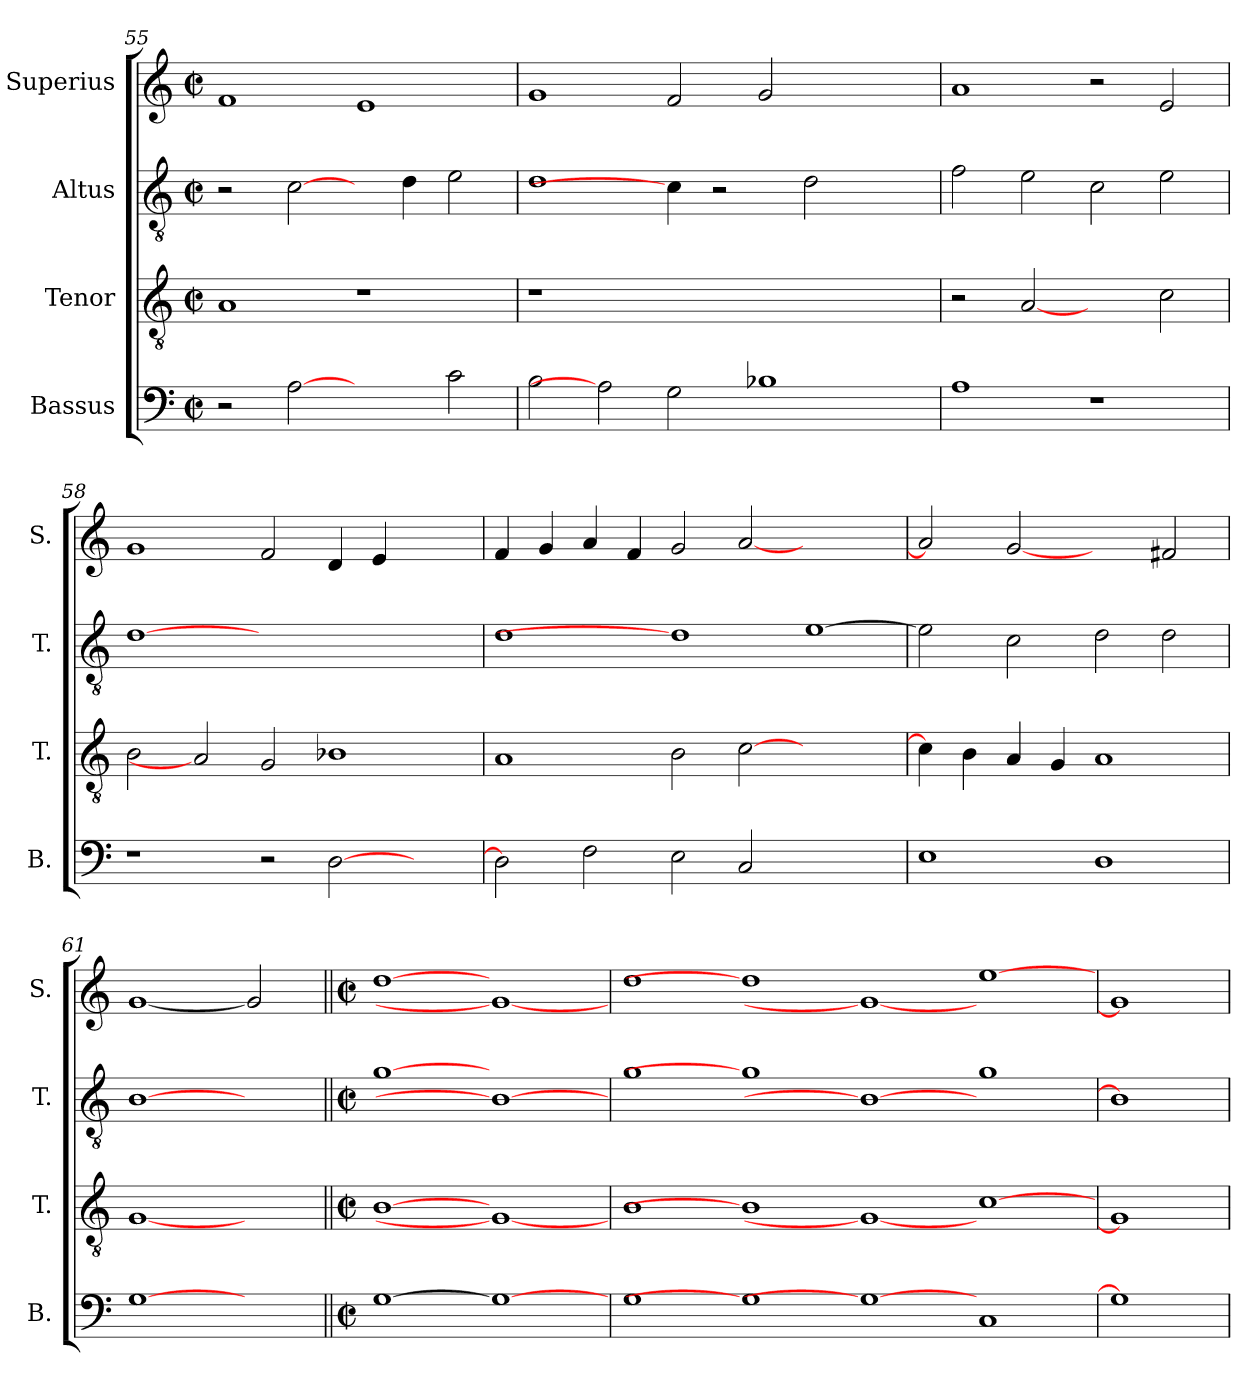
**kern	**kern	**kern	**kern
*part4	*part3	*part2	*part1
*staff4	*staff3	*staff2	*staff1
*I"Bassus	*I"Tenor	*I"Altus	*I"Superius
*I'B.	*I'T.	*I'T.	*I'S.
!!LO:LB:g=z
*clefF4	*clefGv2	*clefGv2	*clefG2
*	*ITrd7c12	*ITrd7c12	*
*k[]	*k[]	*k[]	*k[]
*C:	*C:	*C:	*C:
*M2/2	*M2/2	*M2/2	*M2/2
*met(c|)	*met(c|)	*met(c|)	*met(c|)
=55	=55	=55	=55
2r	1AAi	2r	1fi
[2Ai	.	[2Ci\	.
2ryy	1r	4ryy	1ei
.	.	4Di\	.
2ci\	.	2Ei\	.
=56	=56	=56	=56
!	!LO:N:vis=1	!	!
2Bi\	1r	1Di	1gi
2Ai]	.	.	.
2Gi\	1.ryy	4Ci\]	2fi/
.	.	2r	.
1B-Xi	.	.	2gi/
.	.	2Di\	.
.	.	.	2ryy
.	.	4ryy	.
=57	=57	=57	=57
1Ai	2r	2Fi\	1ai
.	[2AAi	2Ei\	.
1r	2ryy	2Ci\	2r
.	2Ci\	2Ei\	2ei/
!!LO:PB:g=z
=58	=58	=58	=58
1r	2BBi\	[1Di	1gi
.	2AAi]	.	.
2r	2GGi/	1.ryy	2fi/
[>2Di\	1BB-Xi	.	4di/
.	.	.	4ei/
2ryy	.	.	2ryy
=59	=59	=59	=59
2Di\]	1AAi	1Di	4fi/
.	.	.	4gi/
2Fi\	.	.	4ai/
.	.	.	4fi/
2Ei\	2BBi\	1Di]	2gi/
2Ci/	[>2Ci\	.	[<2ai/
1ryy	1ryy	[>1Ei	1ryy
=60	=60	=60	=60
1Ei	4Ci\]	2Ei\]	2ai/]
.	4BBi\	.	.
.	4AAi/	2Ci\	[2gi
.	4GGi/	.	.
1Di	1AAi	2Di\	2ryy
.	.	2Di\	2f#Xi/
=61	=61	=61	=61
[1Gi	[1GGi	[1BBi	[1gi
2ryy	2ryy	2ryy	2gi]
!!LO:LB:g=z
=62||	=62||	=62||	=62||
*M2/2	*M2/2	*M2/2	*M2/2
*met(c|)	*met(c|)	*met(c|)	*met(c|)
[1Gi	[1BBi	[1Gi	[1ddi
1Gi_	1GGi_	1BBi_	1gi_
=63	=63	=63	=63
1Gi	1BBi	1Gi	1ddi
1Gi]	1BBi]	1Gi]	1ddi]
1Gi_	1GGi_	1BBi_	1gi_
1Ci	[>1Ci	1Gi	[>1eei
=64	=64	=64	=64
1Gi]	1GGi]	1BBi]	1gi]
=	=	=	=
*-	*-	*-	*-
